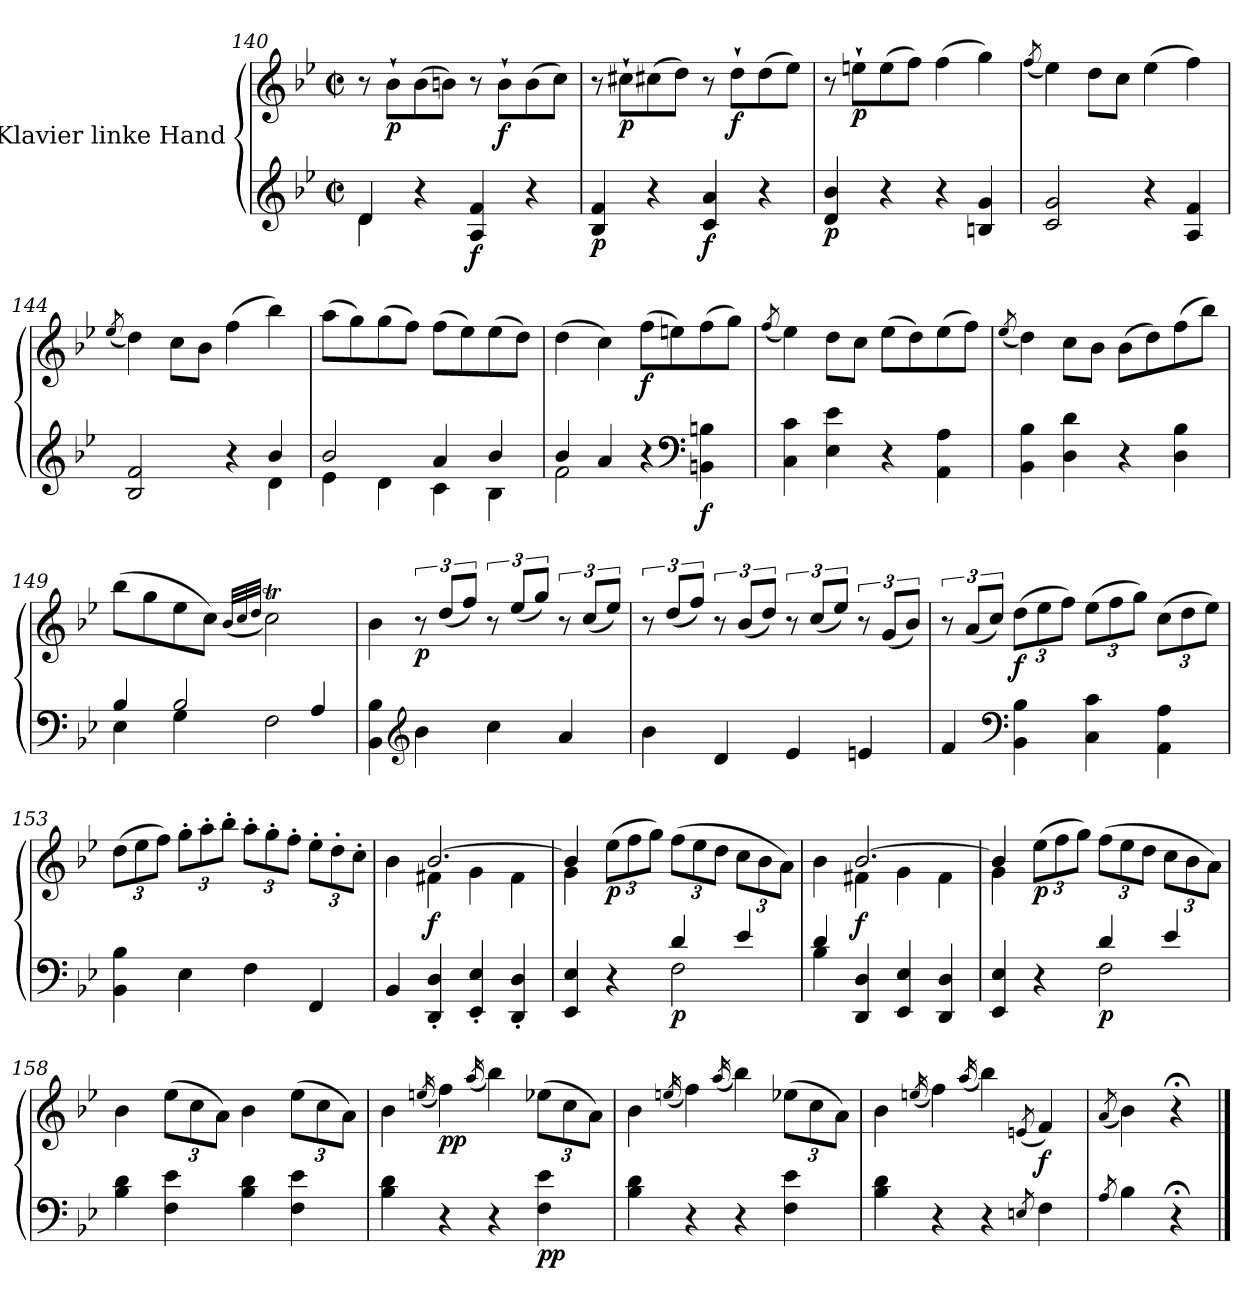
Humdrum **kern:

**kern	**kern	**dynam
*part1	*part1	*part1
*staff2	*staff1	*staff1/2
*I"Klavier linke Hand	*	*
*clefG2	*clefG2	*
*k[b-e-]	*k[b-e-]	*
*M2/2	*M2/2	*
*met(c|)	*met(c|)	*
=140	=140	=140
*^	*	*
4d/	4d\	8r	.
!	!	!	!LO:DY:b
.	.	8b-`\L	p
4r	2.ryy	(>8b-\	.
.	.	8bn\J)	.
!	!	!	!LO:DY:b=2
4A/ 4f/	.	8r	f
!	!	!	!LO:DY:b
.	.	8b`\L	f
4r	.	(>8b\	.
.	.	8cc\J)	.
*v	*v	*	*
=141	=141	=141
!	!	!LO:DY:b=2
4B-/ 4f/	8r	p
!	!	!LO:DY:b
.	8cc#X`\L	p
4r	(>8cc#X\	.
.	8dd\J)	.
!	!	!LO:DY:b=2
4c/ 4a/	8r	f
!	!	!LO:DY:b
.	8dd`\L	f
4r	(>8dd\	.
.	8ee-\J)	.
=142	=142	=142
!	!	!LO:DY:b=2
4d/ 4b-/	8r	p
!	!	!LO:DY:b
.	8een`\L	p
4r	(>8ee\	.
.	8ff\J)	.
4r	(>4ff\	.
4Bn/ 4g/	4gg\)	.
=143	=143	=143
.	(<8qff/	.
2c/ 2g/	4ee-\)	.
.	8dd\L	.
.	8cc\J	.
4r	(>4ee-\	.
4A/ 4f/	4ff\)	.
=144	=144	=144
.	(<8qee-/	.
*^	*	*
2B-/ 2f/	2.ryy	4dd\)	.
.	.	8cc\L	.
.	.	8b-\J	.
4r	.	(>4ff\	.
4b-/	4d\	4bb-\)	.
=145	=145	=145	=145
2b-/	4e-\	(>8aa\L	.
.	.	8gg\)	.
.	4d\	(>8gg\	.
.	.	8ff\J)	.
4a/	4c\	(>8ff\L	.
.	.	8ee-\)	.
4b-/	4B-\	(>8ee-\	.
.	.	8dd\J)	.
=146	=146	=146	=146
4b-/	2f\	(>4dd\	.
4a/	.	4cc\)	.
!	!	!	!LO:DY:b
4ryy	4r	(>8ff\L	f
.	.	8een\)	.
*clefF4	*	*	*
!	!	!	!LO:DY:b=2
4ryy	4BBn\ 4Bn\	(>8ff\	f
.	.	8gg\J)	.
*v	*v	*	*
=147	=147	=147
.	(<8qff/	.
4C\ 4c\	4ee-\)	.
4E-\ 4e-\	8dd\L	.
.	8cc\J	.
4r	(>8ee-\L	.
.	8dd\)	.
4AA\ 4A\	(>8ee-\	.
.	8ff\J)	.
=148	=148	=148
.	(<8qee-/	.
4BB-\ 4B-\	4dd\)	.
4D\ 4d\	8cc\L	.
.	8b-\J	.
4r	(>8b-\L	.
.	8dd\)	.
4D\ 4B-\	(>8ff\	.
.	8bb-\J)	.
=149	=149	=149
*^	*	*
4B-/	4E-\	(>8bb-\L	.
.	.	8gg\	.
2B-/	4G\	8ee-\	.
.	.	8cc\J)	.
.	.	(<32qb-/LLL	.
.	.	32qcc/	.
.	.	32qdd/JJJ	.
.	2F\	2ccT\)	.
4A/	.	.	.
*v	*v	*	*
=150	=150	=150
4BB-\ 4B-\	4b-\	.
*clefG2	*	*
!	!	!LO:DY:b
4b-\	12r	p
.	(<12dd/L	.
.	12ff/J)	.
4cc\	12r	.
.	(<12ee-/L	.
.	12gg/J)	.
4a/	12r	.
.	(<12cc/L	.
.	12ee-/J)	.
=151	=151	=151
4b-\	12r	.
.	(<12dd/L	.
.	12ff/J)	.
4d/	12r	.
.	(<12b-/L	.
.	12dd/J)	.
4e-/	12r	.
.	(<12cc/L	.
.	12ee-/J)	.
4en/	12r	.
.	(<12g/L	.
.	12b-/J)	.
=152	=152	=152
4f/	12r	.
.	(<12a/L	.
.	12cc/J)	.
*clefF4	*	*
*	*Xbrackettup	*
!	!	!LO:DY:b
4BB-\ 4B-\	(>12dd\L	f
.	12ee-\	.
.	12ff\J)	.
4C\ 4c\	(>12ee-\L	.
.	12ff\	.
.	12gg\J)	.
4AA\ 4A\	(>12cc\L	.
.	12dd\	.
.	12ee-\J)	.
=153	=153	=153
4BB-\ 4B-\	(>12dd\L	.
.	12ee-\	.
.	12ff\J)	.
4E-\	12gg'\L	.
.	12aa'\	.
.	12bb-'\J	.
4F\	12aa'\L	.
.	12gg'\	.
.	12ff'\J	.
4FF/	12ee-'\L	.
.	12dd'\	.
.	12cc'\J	.
=154	=154	=154
*	*^	*
4BB-/	4b-\	4ryy	.
!	!	!	!LO:DY:b
4DD/' 4D/'	[2.b-/	4f#X\	f
4EE-/' 4E-/'	.	4g\	.
4DD/' 4D/'	.	4f#\	.
=155	=155	=155	=155
*^	*	*	*
2ryy	4EE-/ 4E-/	4b-/]	4g\	.
!	!	!	!	!LO:DY:b
.	4r	(>12ee-\L	2.ryy	p
.	.	12ff\	.	.
.	.	12gg\J)	.	.
!	!	!	!	!LO:DY:b=2
4d/	2F\	(>12ff\L	.	p
.	.	12ee-\	.	.
.	.	12dd\J	.	.
4e-/	.	12cc\L	.	.
.	.	12b-\	.	.
.	.	12a\J)	.	.
=156	=156	=156	=156	=156
4d/	4B-\	4b-\	4ryy	.
!	!	!	!	!LO:DY:b
4ryy	4DD/ 4D/	[2.b-/	4f#X\	f
2ryy	4EE-/ 4E-/	.	4g\	.
.	4DD/ 4D/	.	4f#\	.
=157	=157	=157	=157	=157
2ryy	4EE-/ 4E-/	4b-/]	4g\	.
!	!	!	!	!LO:DY:b
.	4r	(>12ee-\L	2.ryy	p
.	.	12ff\	.	.
.	.	12gg\J)	.	.
!	!	!	!	!LO:DY:b=2
4d/	2F\	(>12ff\L	.	p
.	.	12ee-\	.	.
.	.	12dd\J	.	.
4e-/	.	12cc\L	.	.
.	.	12b-\	.	.
.	.	12a\J)	.	.
*v	*v	*	*	*
*	*v	*v	*
=158	=158	=158
4B-\ 4d\	4b-\	.
4F\ 4e-\	(>12ee-\L	.
.	12cc\	.
.	12a\J)	.
4B-\ 4d\	4b-\	.
4F\ 4e-\	(>12ee-\L	.
.	12cc\	.
.	12a\J)	.
=159	=159	=159
4B-\ 4d\	4b-\	.
.	(<16qeen/	.
!	!	!LO:DY:b
4r	4ff\)	pp
.	(<16qaa/	.
4r	4bb-\)	.
!	!	!LO:DY:b=2
4F\ 4e-\	(>12ee-X\L	pp
.	12cc\	.
.	12a\J)	.
=160	=160	=160
4B-\ 4d\	4b-\	.
.	(<16qeen/	.
4r	4ff\)	.
.	(<16qaa/	.
4r	4bb-\)	.
4F\ 4e-\	(>12ee-X\L	.
.	12cc\	.
.	12a\J)	.
=161	=161	=161
4B-\ 4d\	4b-\	.
.	(<16qeen/	.
4r	4ff\)	.
.	(<16qaa/	.
4r	4bb-\)	.
8qEn/	(<8qen/	.
!	!	!LO:DY:b
4F\	4f/)	f
=162	=162	=162
8qA/	(<8qa/	.
4B-\	4b-\)	.
4r;	4r;<	.
==	==	==
*-	*-	*-
